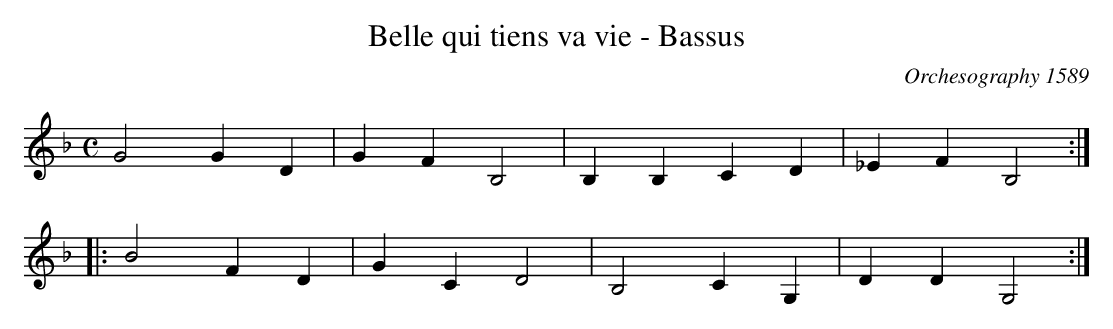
X:1
T:Belle qui tiens va vie - Bassus
C:Orchesography 1589
L:1/4
M:C
K:G dorian
G2 GD | GF B,2 |B,B, CD | _EF B,2::
B2 FD | GC D2 |B,2 CG, | DD G,2 :|
